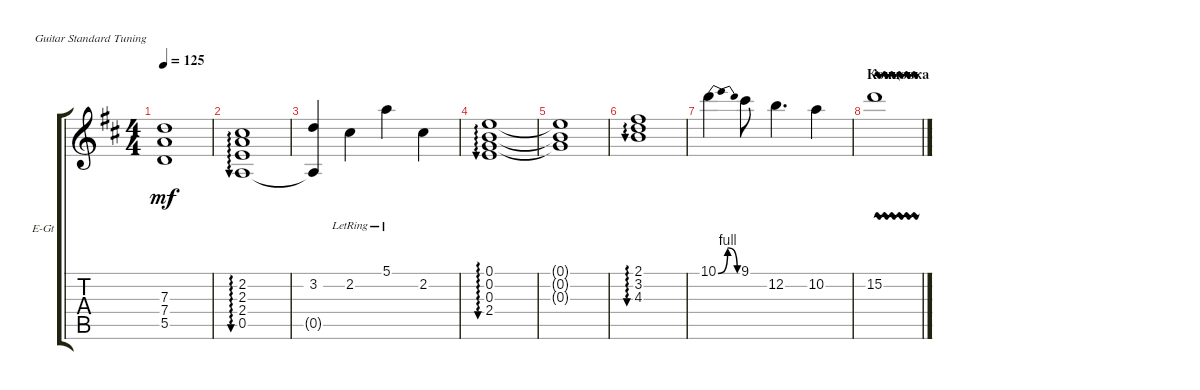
\defaultSystemsLayout 4
\bracketExtendMode groupsimilarinstruments
\firstSystemTrackNameOrientation horizontal
\otherSystemsTrackNameOrientation horizontal
\track ("Electric Guitar" "E-Gt") {instrument overdrivenguitar}
\staff {score tabs}
\tuning (E4 B3 G3 D3 A2 E2)
\ts (4 4)
\tempo 125
\clef g2
\ks bminor
(5.5{t} 7.4{t} 7.3{t}).1{dy mf} |
(0.5 2.4 2.3 2.2).1{au 0} |
(0.5{t} 3.2).4 2.2{lr}.4 5.1{lr}.4 2.2.4 |
(0.3 0.2 0.1 2.4).1{au 0} |
(0.3{t} 0.2{t} 0.1{t}).1 |
(3.2 2.1 4.3).1{au 0} |
10.1{be (bendrelease 0 0 9.6 4 21 4 36.6 0)}.4 9.1.8 12.2.4{d} 10.2.4 |
\section ("" "Концовка")
15.2{vw}.1
